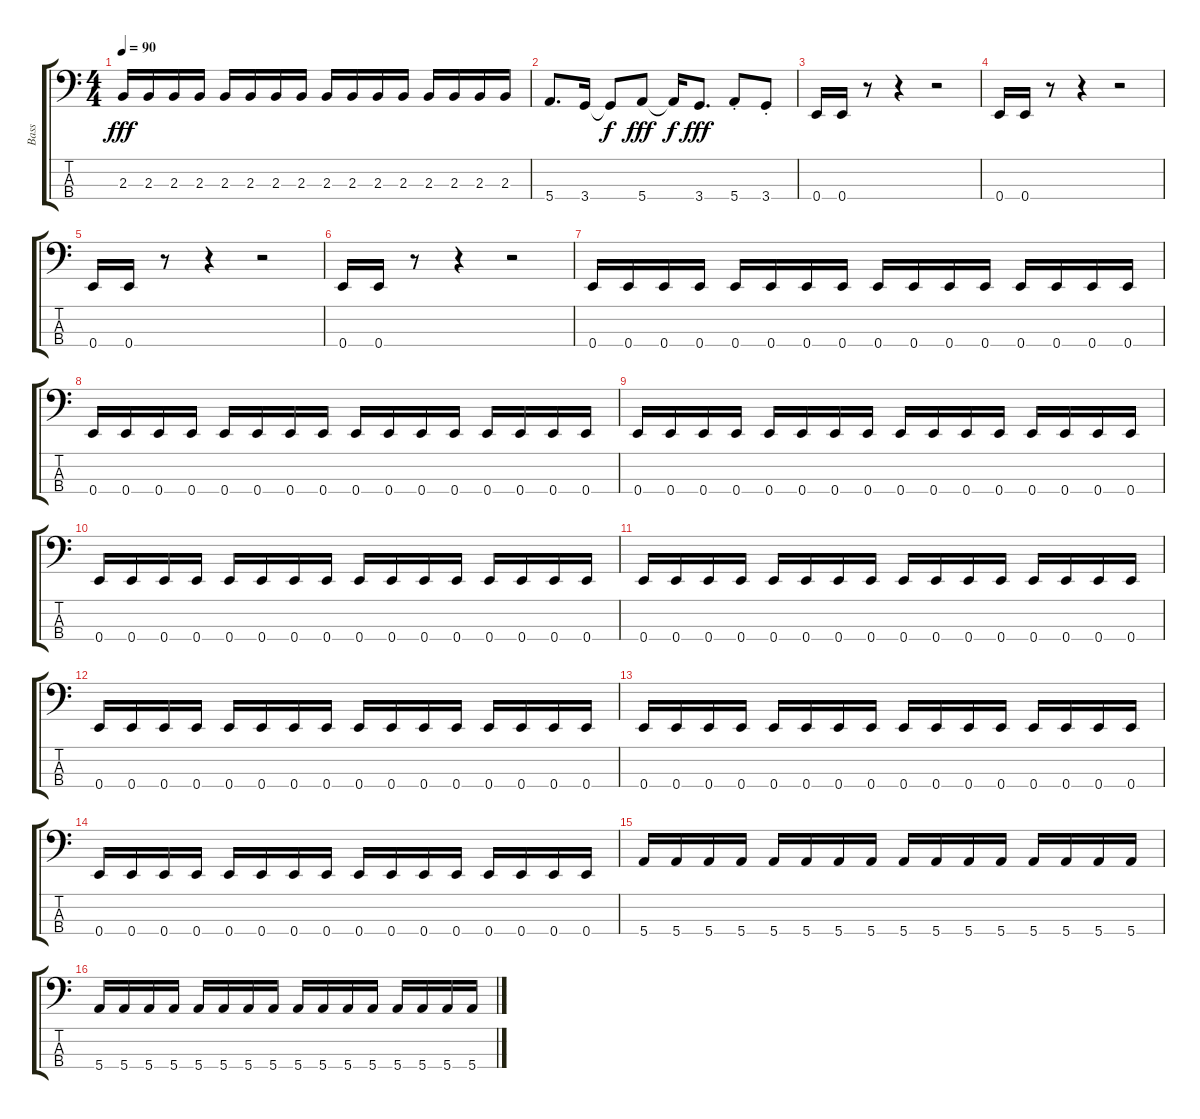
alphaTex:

\track ("Bass" "Bass") {instrument electricbasspick}
\staff {score tabs}
\tuning (G2 D2 A1 E1) {hide}
\ts (4 4)
\tempo 90
\clef f4
\ks c
2.3.16{dy fff} 2.3.16 2.3.16 2.3.16 2.3.16 2.3.16 2.3.16 2.3.16 2.3.16 2.3.16 2.3.16 2.3.16 2.3.16 2.3.16 2.3.16 2.3.16 |
5.4.8{d} 3.4.16 3.4{t}.8{dy f} 5.4.8{dy fff} 5.4{t}.16{dy f} 3.4.8{d dy fff} 5.4{st}.8 3.4{st}.8 |
0.4.16 0.4.16 r.8 r.4 r.2 |
0.4.16 0.4.16 r.8 r.4 r.2 |
0.4.16 0.4.16 r.8 r.4 r.2 |
0.4.16 0.4.16 r.8 r.4 r.2 |
0.4.16 0.4.16 0.4.16 0.4.16 0.4.16 0.4.16 0.4.16 0.4.16 0.4.16 0.4.16 0.4.16 0.4.16 0.4.16 0.4.16 0.4.16 0.4.16 |
0.4.16 0.4.16 0.4.16 0.4.16 0.4.16 0.4.16 0.4.16 0.4.16 0.4.16 0.4.16 0.4.16 0.4.16 0.4.16 0.4.16 0.4.16 0.4.16 |
0.4.16 0.4.16 0.4.16 0.4.16 0.4.16 0.4.16 0.4.16 0.4.16 0.4.16 0.4.16 0.4.16 0.4.16 0.4.16 0.4.16 0.4.16 0.4.16 |
0.4.16 0.4.16 0.4.16 0.4.16 0.4.16 0.4.16 0.4.16 0.4.16 0.4.16 0.4.16 0.4.16 0.4.16 0.4.16 0.4.16 0.4.16 0.4.16 |
0.4.16 0.4.16 0.4.16 0.4.16 0.4.16 0.4.16 0.4.16 0.4.16 0.4.16 0.4.16 0.4.16 0.4.16 0.4.16 0.4.16 0.4.16 0.4.16 |
0.4.16 0.4.16 0.4.16 0.4.16 0.4.16 0.4.16 0.4.16 0.4.16 0.4.16 0.4.16 0.4.16 0.4.16 0.4.16 0.4.16 0.4.16 0.4.16 |
0.4.16 0.4.16 0.4.16 0.4.16 0.4.16 0.4.16 0.4.16 0.4.16 0.4.16 0.4.16 0.4.16 0.4.16 0.4.16 0.4.16 0.4.16 0.4.16 |
0.4.16 0.4.16 0.4.16 0.4.16 0.4.16 0.4.16 0.4.16 0.4.16 0.4.16 0.4.16 0.4.16 0.4.16 0.4.16 0.4.16 0.4.16 0.4.16 |
5.4.16 5.4.16 5.4.16 5.4.16 5.4.16 5.4.16 5.4.16 5.4.16 5.4.16 5.4.16 5.4.16 5.4.16 5.4.16 5.4.16 5.4.16 5.4.16 |
5.4.16 5.4.16 5.4.16 5.4.16 5.4.16 5.4.16 5.4.16 5.4.16 5.4.16 5.4.16 5.4.16 5.4.16 5.4.16 5.4.16 5.4.16 5.4.16
